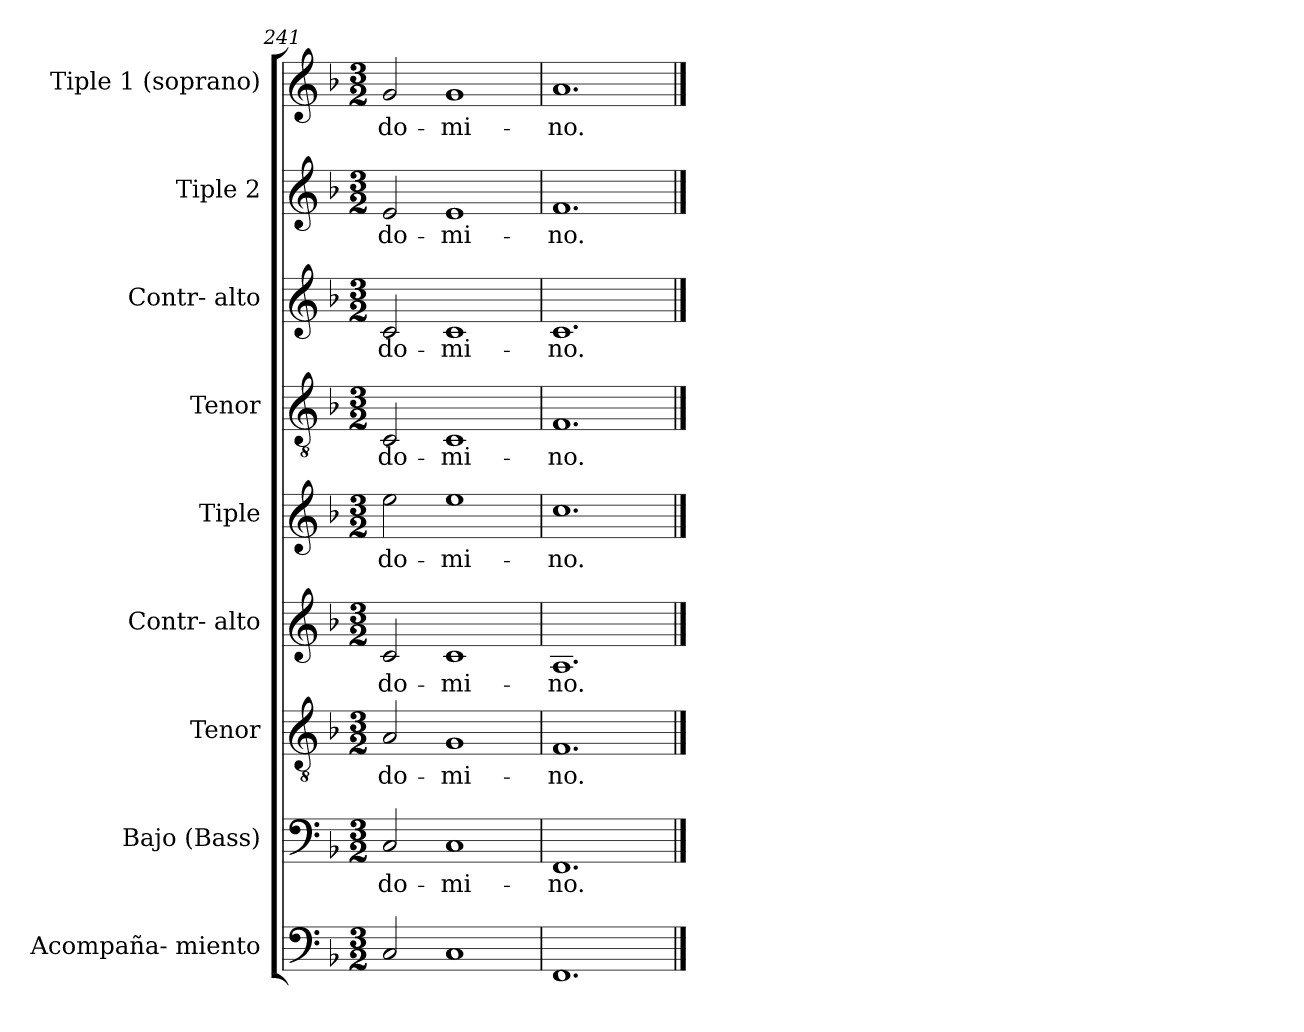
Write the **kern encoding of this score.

**kern	**kern	**text	**kern	**text	**kern	**text	**kern	**text	**kern	**text	**kern	**text	**kern	**text	**kern	**text
*part9	*part8	*part8	*part7	*part7	*part6	*part6	*part5	*part5	*part4	*part4	*part3	*part3	*part2	*part2	*part1	*part1
*staff9	*staff8	*staff8	*staff7	*staff7	*staff6	*staff6	*staff5	*staff5	*staff4	*staff4	*staff3	*staff3	*staff2	*staff2	*staff1	*staff1
*I"Acompaña- miento	*I"Bajo (Bass)	*	*I"Tenor	*	*I"Contr- alto	*	*I"Tiple	*	*I"Tenor	*	*I"Contr- alto	*	*I"Tiple 2	*	*I"Tiple 1 (soprano)	*
*	*I'B.	*	*I'T.	*	*I'A.	*	*	*	*I'T.	*	*I'A.	*	*	*	*I'S.	*
*clefF4	*clefF4	*	*clefGv2	*	*clefG2	*	*clefG2	*	*clefGv2	*	*clefG2	*	*clefG2	*	*clefG2	*
*	*	*	*ITrd7c12	*	*	*	*	*	*ITrd7c12	*	*	*	*	*	*	*
*k[b-]	*k[b-]	*	*k[b-]	*	*k[b-]	*	*k[b-]	*	*k[b-]	*	*k[b-]	*	*k[b-]	*	*k[b-]	*
*F:	*F:	*	*F:	*	*F:	*	*F:	*	*F:	*	*F:	*	*F:	*	*F:	*
*M3/2	*M3/2	*	*M3/2	*	*M3/2	*	*M3/2	*	*M3/2	*	*M3/2	*	*M3/2	*	*M3/2	*
=241	=241	=241	=241	=241	=241	=241	=241	=241	=241	=241	=241	=241	=241	=241	=241	=241
!	!	!LO:LY:b:color=#000000	!	!	!	!	!	!	!	!	!	!	!	!	!	!
!	!	!	!	!LO:LY:b:color=#000000	!	!	!	!	!	!	!	!	!	!	!	!
!	!	!	!	!	!	!LO:LY:b:color=#000000	!	!	!	!	!	!	!	!	!	!
!	!	!	!	!	!	!	!	!LO:LY:b:color=#000000	!	!	!	!	!	!	!	!
!	!	!	!	!	!	!	!	!	!	!LO:LY:b:color=#000000	!	!	!	!	!	!
!	!	!	!	!	!	!	!	!	!	!	!	!LO:LY:b:color=#000000	!	!	!	!
!	!	!	!	!	!	!	!	!	!	!	!	!	!	!LO:LY:b:color=#000000	!	!
!	!	!	!	!	!	!	!	!	!	!	!	!	!	!	!	!LO:LY:b:color=#000000
2Ci/	2Ci/	do-	2AAi/	do-	2ci/	do-	2eei\	do-	2CCi/	do-	2ci/	do-	2ei/	do-	2gi/	do-
!	!	!LO:LY:b:color=#000000	!	!	!	!	!	!	!	!	!	!	!	!	!	!
!	!	!	!	!LO:LY:b:color=#000000	!	!	!	!	!	!	!	!	!	!	!	!
!	!	!	!	!	!	!LO:LY:b:color=#000000	!	!	!	!	!	!	!	!	!	!
!	!	!	!	!	!	!	!	!LO:LY:b:color=#000000	!	!	!	!	!	!	!	!
!	!	!	!	!	!	!	!	!	!	!LO:LY:b:color=#000000	!	!	!	!	!	!
!	!	!	!	!	!	!	!	!	!	!	!	!LO:LY:b:color=#000000	!	!	!	!
!	!	!	!	!	!	!	!	!	!	!	!	!	!	!LO:LY:b:color=#000000	!	!
!	!	!	!	!	!	!	!	!	!	!	!	!	!	!	!	!LO:LY:b:color=#000000
1Ci	1Ci	-mi-	1GGi	-mi-	1ci	-mi-	1eei	-mi-	1CCi	-mi-	1ci	-mi-	1ei	-mi-	1gi	-mi-
=242	=242	=242	=242	=242	=242	=242	=242	=242	=242	=242	=242	=242	=242	=242	=242	=242
!	!	!LO:LY:b:color=#000000	!	!	!	!	!	!	!	!	!	!	!	!	!	!
!	!	!	!	!LO:LY:b:color=#000000	!	!	!	!	!	!	!	!	!	!	!	!
!	!	!	!	!	!	!LO:LY:b:color=#000000	!	!	!	!	!	!	!	!	!	!
!	!	!	!	!	!	!	!	!LO:LY:b:color=#000000	!	!	!	!	!	!	!	!
!	!	!	!	!	!	!	!	!	!	!LO:LY:b:color=#000000	!	!	!	!	!	!
!	!	!	!	!	!	!	!	!	!	!	!	!LO:LY:b:color=#000000	!	!	!	!
!	!	!	!	!	!	!	!	!	!	!	!	!	!	!LO:LY:b:color=#000000	!	!
!	!	!	!	!	!	!	!	!	!	!	!	!	!	!	!	!LO:LY:b:color=#000000
1.FFi	1.FFi	-no.	1.FFi	-no.	1.Ai	-no.	1.cci	-no.	1.FFi	-no.	1.ci	-no.	1.fi	-no.	1.ai	-no.
==	==	==	==	==	==	==	==	==	==	==	==	==	==	==	==	==
*-	*-	*-	*-	*-	*-	*-	*-	*-	*-	*-	*-	*-	*-	*-	*-	*-
